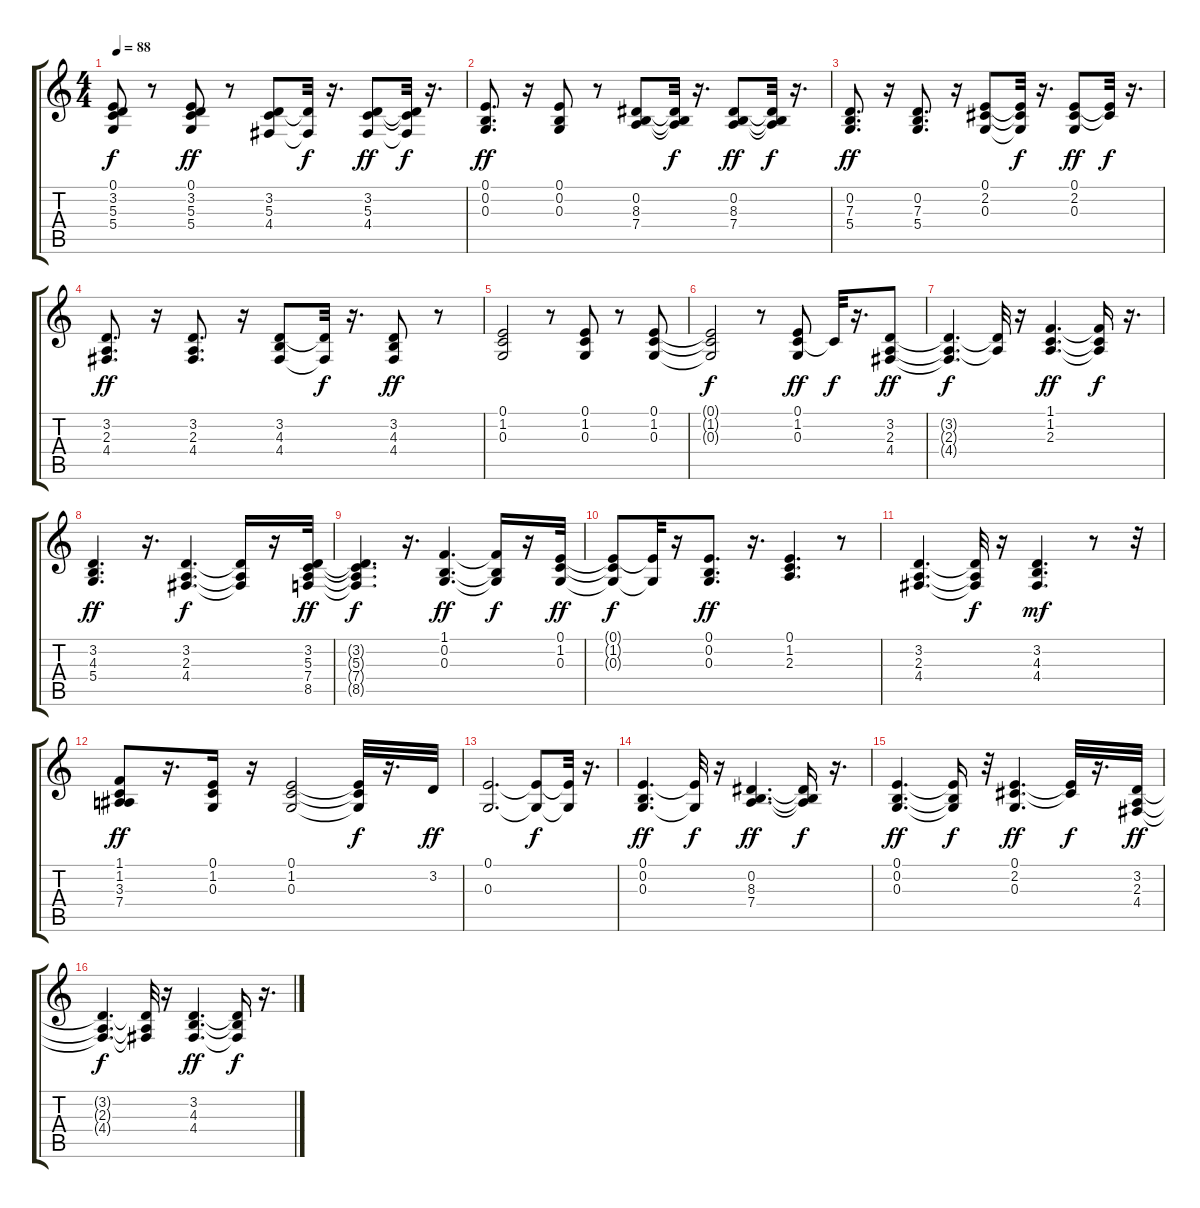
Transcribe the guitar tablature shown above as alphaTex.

\track "" {solo instrument acousticgrandpiano}
\staff {score tabs}
\tuning (E4 B3 G3 D3 A2 E2) {hide}
\ts (4 4)
\tempo 88
\clef g2
\ks c
(0.1{t} 3.2{t} 5.3{t} 5.4{t}).8{dy f} r.8 (0.1 3.2 5.3 5.4).8{dy ff} r.8 (3.2 5.3 4.4).8 (3.2{t} 4.4{t}).32{dy f} r.16{d} (3.2 5.3 4.4).8{dy ff} (3.2{t} 5.3{t} 4.4{t}).32{dy f} r.16{d} |
(0.1 0.2 0.3).8{d dy ff} r.16 (0.1 0.2 0.3).8 r.8 (0.2 8.3 7.4).8 (0.2{t} 8.3{t} 7.4{t}).32{dy f} r.16{d} (0.2 8.3 7.4).8{dy ff} (0.2{t} 8.3{t} 7.4{t}).32{dy f} r.16{d} |
(0.2 7.3 5.4).8{d dy ff} r.16 (0.2 7.3 5.4).8{d} r.16 (0.1 2.2 0.3).8 (0.1{t} 2.2{t} 0.3{t}).32{dy f} r.16{d} (0.1 2.2 0.3).8{dy ff} (0.1{t} 2.2{t}).32{dy f} r.16{d} |
(3.2 2.3 4.4).8{d dy ff} r.16 (3.2 2.3 4.4).8{d} r.16 (3.2 4.3 4.4).8 (3.2{t} 4.4{t}).32{dy f} r.16{d} (3.2 4.3 4.4).8{dy ff} r.8 |
(0.1 1.2 0.3).2 r.8 (0.1 1.2 0.3).8 r.8 (0.1 1.2 0.3).8 |
(0.1{t} 1.2{t} 0.3{t}).2{dy f} r.8 (0.1 1.2 0.3).8{dy ff} 1.2{t}.32{dy f} r.16{d} (3.2 2.3 4.4).8{dy ff} |
(3.2{t} 2.3{t} 4.4{t}).4{d dy f} (3.2{t} 2.3{t}).32 r.16 (1.1 1.2 2.3).4{d dy ff} (1.1{t} 1.2{t} 2.3{t}).16{dy f} r.16{d} |
(3.2 4.3 5.4).4{d dy ff} r.16{d} (3.2 2.3 4.4).4{d dy f} (3.2{t} 2.3{t} 4.4{t}).16 r.16 (3.2 5.3 7.4 8.5).32{dy ff} |
(3.2{t} 5.3{t} 7.4{t} 8.5{t}).4{d dy f} r.16{d} (1.1 0.2 0.3).4{d dy ff} (1.1{t} 0.2{t} 0.3{t}).16{dy f} r.16 (0.1 1.2 0.3).32{dy ff} |
(0.1{t} 1.2{t} 0.3{t}).8{dy f} (0.1{t} 0.3{t}).32 r.16 (0.1 0.2 0.3).8{d dy ff} r.16{d} (0.1 1.2 2.3).4{d} r.8 |
(3.2 2.3 4.4).4{d} (3.2{t} 2.3{t} 4.4{t}).32{dy f} r.16 (3.2 4.3 4.4).4{d dy mf} r.8 r.32 |
(1.1 1.2 3.3 7.4).8{dy ff} r.16{d} (0.1 1.2 0.3).16 r.16 (0.1 1.2 0.3).2 (0.1{t} 1.2{t} 0.3{t}).32{dy f} r.16{d} 3.2.32{dy ff} |
(0.1 0.3).2{d} (0.1{t} 0.3{t}).8{dy f} (0.1{t} 0.3{t}).32 r.16{d} |
(0.1 0.2 0.3).4{d dy ff} (0.1{t} 0.3{t}).32{dy f} r.16 (0.2 8.3 7.4).4{d dy ff} (0.2{t} 8.3{t} 7.4{t}).16{dy f} r.16{d} |
(0.1 0.2 0.3).4{d dy ff} (0.1{t} 0.2{t} 0.3{t}).16{dy f} r.32 (0.1 2.2 0.3).4{d dy ff} (0.1{t} 2.2{t}).32{dy f} r.16{d} (3.2 2.3 4.4).32{dy ff} |
(3.2{t} 2.3{t} 4.4{t}).4{d dy f} (3.2{t} 2.3{t} 4.4{t}).32 r.16 (3.2 4.3 4.4).4{d dy ff} (3.2{t} 4.3{t} 4.4{t}).16{dy f} r.16{d}
